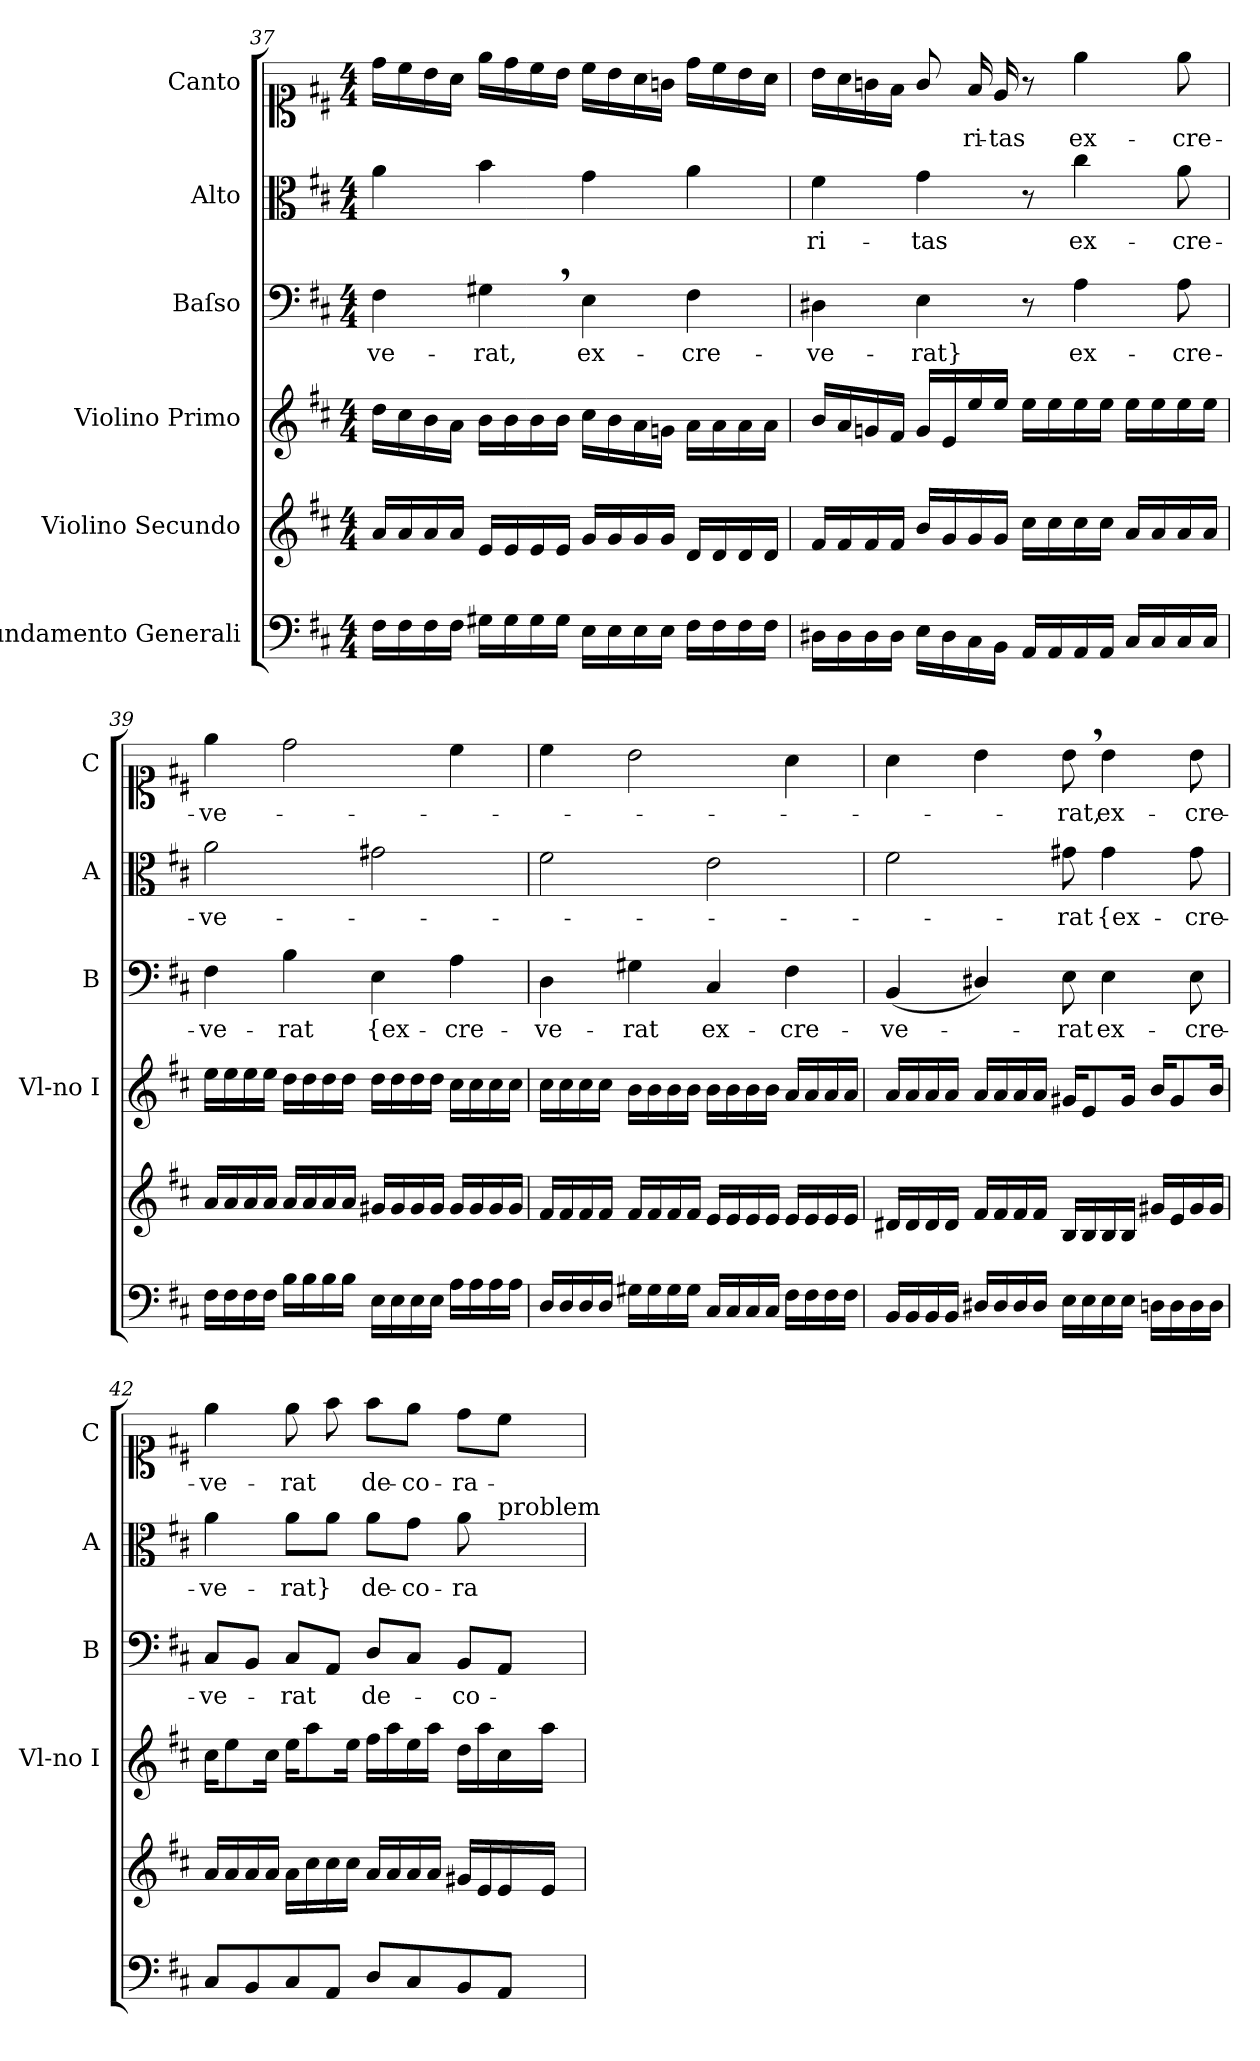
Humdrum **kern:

**kern	**kern	**kern	**kern	**text	**kern	**text	**kern	**text
*part6	*part5	*part4	*part3	*part3	*part2	*part2	*part1	*part1
*staff6	*staff5	*staff4	*staff3	*staff3	*staff2	*staff2	*staff1	*staff1
*I"Fundamento Generali	*I"Violino Secundo	*I"Violino Primo	*I"Baſso	*	*I"Alto	*	*I"Canto	*
*	*	*I'Vl-no I	*I'B	*	*I'A	*	*I'C	*
*clefF4	*clefG2	*clefG2	*clefF4	*	*clefC3	*	*clefC1	*
*k[f#c#]	*k[f#c#]	*k[f#c#]	*k[f#c#]	*	*k[f#c#]	*	*k[f#c#]	*
*M4/4	*M4/4	*M4/4	*M4/4	*	*M4/4	*	*M4/4	*
=37	=37	=37	=37	=37	=37	=37	=37	=37
16F#\LL	16a/LL	16dd\LL	4F#\	-ve-	4a\	.	16dd\LL	.
16F#\	16a/	16cc#\	.	.	.	.	16cc#\	.
16F#\	16a/	16b\	.	.	.	.	16b\	.
16F#\JJ	16a/JJ	16a\JJ	.	.	.	.	16a\JJ	.
16G#X\LL	16e/LL	16b\LL	4G#X,\	-rat,	4b\	.	16ee\LL	.
16G#\	16e/	16b\	.	.	.	.	16dd\	.
16G#\	16e/	16b\	.	.	.	.	16cc#\	.
16G#\JJ	16e/JJ	16b\JJ	.	.	.	.	16b\JJ	.
16E\LL	16g/LL	16cc#\LL	4E\	ex-	4g\	.	16cc#\LL	.
16E\	16g/	16b\	.	.	.	.	16b\	.
16E\	16g/	16a\	.	.	.	.	16a\	.
16E\JJ	16g/JJ	16gn\JJ	.	.	.	.	16gn\JJ	.
16F#\LL	16d/LL	16a\LL	4F#\	-cre-	4a\	.	16dd\LL	.
16F#\	16d/	16a\	.	.	.	.	16cc#\	.
16F#\	16d/	16a\	.	.	.	.	16b\	.
16F#\JJ	16d/JJ	16a\JJ	.	.	.	.	16a\JJ	.
=38	=38	=38	=38	=38	=38	=38	=38	=38
16D#X\LL	16f#/LL	16b/LL	4D#X\	-ve-	4f#\	-ri-	16b\LL	.
16D#\	16f#/	16a/	.	.	.	.	16a\	.
16D#\	16f#/	16gn/	.	.	.	.	16gn\	.
16D#\JJ	16f#/JJ	16f#/JJ	.	.	.	.	16f#\JJ	.
16E\LL	16b/LL	16g/LL	4E\	-rat}	4g\	-tas	8g/	.
16D#\	16g/	16e/	.	.	.	.	.	.
16C#\	16g/	16ee\	.	.	.	.	16f#/	-ri-
16BB\JJ	16g/JJ	16ee\JJ	.	.	.	.	16e/	-tas
16AA/LL	16cc#\LL	16ee\LL	8r	.	8r	.	8r	.
16AA/	16cc#\	16ee\	.	.	.	.	.	.
16AA/	16cc#\	16ee\	4A\	ex-	4cc#\	ex-	4ee\	ex-
16AA/JJ	16cc#\JJ	16ee\JJ	.	.	.	.	.	.
16C#/LL	16a/LL	16ee\LL	.	.	.	.	.	.
16C#/	16a/	16ee\	.	.	.	.	.	.
16C#/	16a/	16ee\	8A\	-cre-	8a\	-cre-	8ee\	-cre-
16C#/JJ	16a/JJ	16ee\JJ	.	.	.	.	.	.
=39	=39	=39	=39	=39	=39	=39	=39	=39
16F#\LL	16a/LL	16ee\LL	4F#\	-ve-	2a\	-ve-	4ee\	-ve-
16F#\	16a/	16ee\	.	.	.	.	.	.
16F#\	16a/	16ee\	.	.	.	.	.	.
16F#\JJ	16a/JJ	16ee\JJ	.	.	.	.	.	.
16B\LL	16a/LL	16dd\LL	4B\	-rat	.	.	2dd\	.
16B\	16a/	16dd\	.	.	.	.	.	.
16B\	16a/	16dd\	.	.	.	.	.	.
16B\JJ	16a/JJ	16dd\JJ	.	.	.	.	.	.
16E\LL	16g#X/LL	16dd\LL	4E\	{ex-	2g#X\	.	.	.
16E\	16g#/	16dd\	.	.	.	.	.	.
16E\	16g#/	16dd\	.	.	.	.	.	.
16E\JJ	16g#/JJ	16dd\JJ	.	.	.	.	.	.
16A\LL	16g#/LL	16cc#\LL	4A\	-cre-	.	.	4cc#\	.
16A\	16g#/	16cc#\	.	.	.	.	.	.
16A\	16g#/	16cc#\	.	.	.	.	.	.
16A\JJ	16g#/JJ	16cc#\JJ	.	.	.	.	.	.
=40	=40	=40	=40	=40	=40	=40	=40	=40
16D/LL	16f#/LL	16cc#\LL	4D\	-ve-	2f#\	.	4cc#\	.
16D/	16f#/	16cc#\	.	.	.	.	.	.
16D/	16f#/	16cc#\	.	.	.	.	.	.
16D/JJ	16f#/JJ	16cc#\JJ	.	.	.	.	.	.
16G#X\LL	16f#/LL	16b\LL	4G#X\	-rat	.	.	2b\	.
16G#\	16f#/	16b\	.	.	.	.	.	.
16G#\	16f#/	16b\	.	.	.	.	.	.
16G#\JJ	16f#/JJ	16b\JJ	.	.	.	.	.	.
16C#/LL	16e/LL	16b\LL	4C#/	ex-	2e\	.	.	.
16C#/	16e/	16b\	.	.	.	.	.	.
16C#/	16e/	16b\	.	.	.	.	.	.
16C#/JJ	16e/JJ	16b\JJ	.	.	.	.	.	.
16F#\LL	16e/LL	16a/LL	4F#\	-cre-	.	.	4a\	.
16F#\	16e/	16a/	.	.	.	.	.	.
16F#\	16e/	16a/	.	.	.	.	.	.
16F#\JJ	16e/JJ	16a/JJ	.	.	.	.	.	.
=41	=41	=41	=41	=41	=41	=41	=41	=41
16BB/LL	16d#X/LL	16a/LL	(>4BB/	-ve-	2f#\	.	4a\	.
16BB/	16d#/	16a/	.	.	.	.	.	.
16BB/	16d#/	16a/	.	.	.	.	.	.
16BB/JJ	16d#/JJ	16a/JJ	.	.	.	.	.	.
16D#X/LL	16f#/LL	16a/LL	4D#X/)	.	.	.	4b\	.
16D#/	16f#/	16a/	.	.	.	.	.	.
16D#/	16f#/	16a/	.	.	.	.	.	.
16D#/JJ	16f#/JJ	16a/JJ	.	.	.	.	.	.
16E\LL	16B/LL	16g#X/KL	8E\	-rat	8g#X\	-rat	8b,\	-rat,
16E\	16B/	8e/	.	.	.	.	.	.
16E\	16B/	.	4E\	ex-	4g#\	{ex-	4b\	ex-
16E\JJ	16B/JJ	16g#/Jk	.	.	.	.	.	.
16Dn\LL	16g#X/LL	16b/KL	.	.	.	.	.	.
16D\	16e/	8g#/	.	.	.	.	.	.
16D\	16g#/	.	8E\	-cre-	8g#\	-cre-	8b\	-cre-
16D\JJ	16g#/JJ	16b/Jk	.	.	.	.	.	.
=42	=42	=42	=42	=42	=42	=42	=42	=42
8C#/L	16a/LL	16cc#\KL	8C#/L	-ve-	4a\	-ve-	4ee\	-ve-
.	16a/	8ee\	.	.	.	.	.	.
8BB/	16a/	.	8BB/J	.	.	.	.	.
.	16a/JJ	16cc#\Jk	.	.	.	.	.	.
8C#/	16a\LL	16ee\KL	8C#/L	-rat	8a\L	-rat}	8ee\	-rat
.	16cc#\	8aa\	.	.	.	.	.	.
8AA/J	16cc#\	.	8AA/J	.	8a\J	.	8ff#\	.
.	16cc#\JJ	16ee\Jk	.	.	.	.	.	.
8D/L	16a/LL	16ff#\LL	8D/L	de-	8a\L	de-	8ff#\L	de-
.	16a/	16aa\	.	.	.	.	.	.
8C#/	16a/	16ee\	8C#/J	.	8g\J	-co-	8ee\J	-co-
.	16a/JJ	16aa\JJ	.	.	.	.	.	.
8BB/	16g#X/LL	16dd\LL	8BB/L	-co-	8a\	-ra-	8dd\L	-ra-
.	16e/	16aa\	.	.	.	.	.	.
!	!	!	!	!	!LO:TX:a:t=problem	!	!	!
8AA/J	16e/	16cc#\	8AA/J	.	8ryy	.	8cc#\J	.
.	16e/JJ	16aa\JJ	.	.	.	.	.	.
=	=	=	=	=	=	=	=	=
*-	*-	*-	*-	*-	*-	*-	*-	*-
